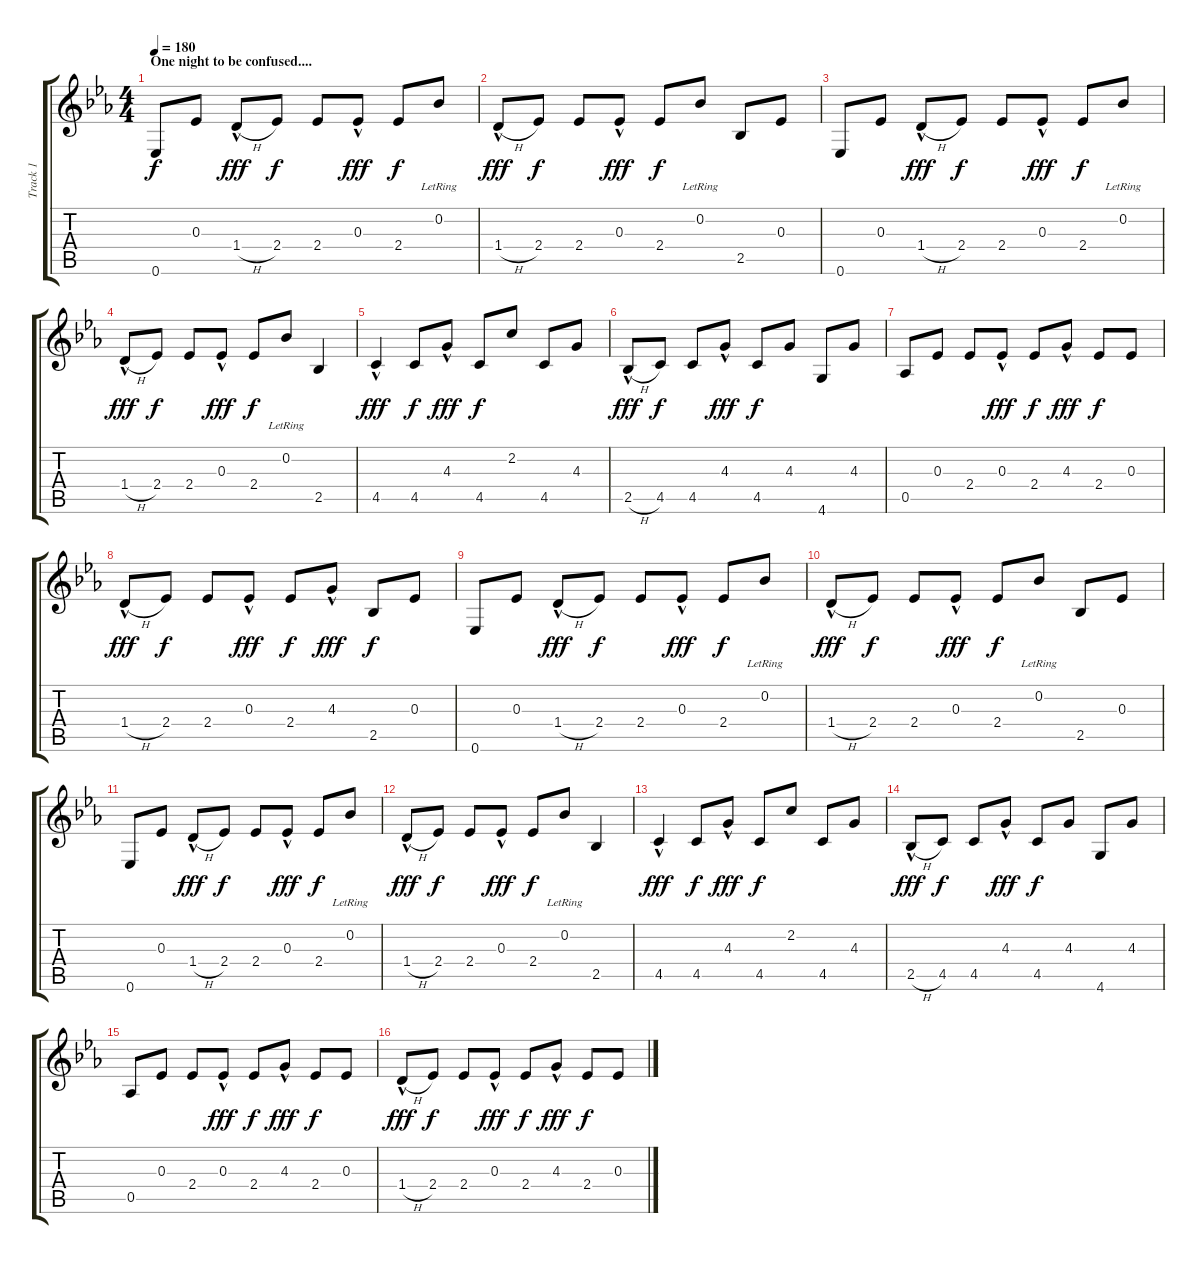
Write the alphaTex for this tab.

\track ("Track 1" "Track 1") {instrument acousticguitarsteel}
\staff {score tabs}
\tuning (Eb4 Bb3 Eb3 Db3 Ab2 Eb2) {hide}
\ts (4 4)
\section ("" "One night to be confused....")
\tempo 180
\clef g2
\ks eb
0.6.8{dy f} 0.3.8 1.4{h hac}.8{dy fff} 2.4.8{dy f} 2.4.8 0.3{hac}.8{dy fff} 2.4.8{dy f} 0.2{lr}.8 |
1.4{h hac}.8{dy fff} 2.4.8{dy f} 2.4.8 0.3{hac}.8{dy fff} 2.4.8{dy f} 0.2{lr}.8 2.5.8 0.3.8 |
0.6.8 0.3.8 1.4{h hac}.8{dy fff} 2.4.8{dy f} 2.4.8 0.3{hac}.8{dy fff} 2.4.8{dy f} 0.2{lr}.8 |
1.4{h hac}.8{dy fff} 2.4.8{dy f} 2.4.8 0.3{hac}.8{dy fff} 2.4.8{dy f} 0.2{lr}.8 2.5.4 |
4.5{hac}.4{dy fff} 4.5.8{dy f} 4.3{hac}.8{dy fff} 4.5.8{dy f} 2.2.8 4.5.8 4.3.8 |
2.5{h hac}.8{dy fff} 4.5.8{dy f} 4.5.8 4.3{hac}.8{dy fff} 4.5.8{dy f} 4.3.8 4.6.8 4.3.8 |
0.5.8 0.3.8 2.4.8 0.3{hac}.8{dy fff} 2.4.8{dy f} 4.3{hac}.8{dy fff} 2.4.8{dy f} 0.3.8 |
1.4{h hac}.8{dy fff} 2.4.8{dy f} 2.4.8 0.3{hac}.8{dy fff} 2.4.8{dy f} 4.3{hac}.8{dy fff} 2.5.8{dy f} 0.3.8 |
0.6.8 0.3.8 1.4{h hac}.8{dy fff} 2.4.8{dy f} 2.4.8 0.3{hac}.8{dy fff} 2.4.8{dy f} 0.2{lr}.8 |
1.4{h hac}.8{dy fff} 2.4.8{dy f} 2.4.8 0.3{hac}.8{dy fff} 2.4.8{dy f} 0.2{lr}.8 2.5.8 0.3.8 |
0.6.8 0.3.8 1.4{h hac}.8{dy fff} 2.4.8{dy f} 2.4.8 0.3{hac}.8{dy fff} 2.4.8{dy f} 0.2{lr}.8 |
1.4{h hac}.8{dy fff} 2.4.8{dy f} 2.4.8 0.3{hac}.8{dy fff} 2.4.8{dy f} 0.2{lr}.8 2.5.4 |
4.5{hac}.4{dy fff} 4.5.8{dy f} 4.3{hac}.8{dy fff} 4.5.8{dy f} 2.2.8 4.5.8 4.3.8 |
2.5{h hac}.8{dy fff} 4.5.8{dy f} 4.5.8 4.3{hac}.8{dy fff} 4.5.8{dy f} 4.3.8 4.6.8 4.3.8 |
0.5.8 0.3.8 2.4.8 0.3{hac}.8{dy fff} 2.4.8{dy f} 4.3{hac}.8{dy fff} 2.4.8{dy f} 0.3.8 |
1.4{h hac}.8{dy fff} 2.4.8{dy f} 2.4.8 0.3{hac}.8{dy fff} 2.4.8{dy f} 4.3{hac}.8{dy fff} 2.4.8{dy f} 0.3.8
